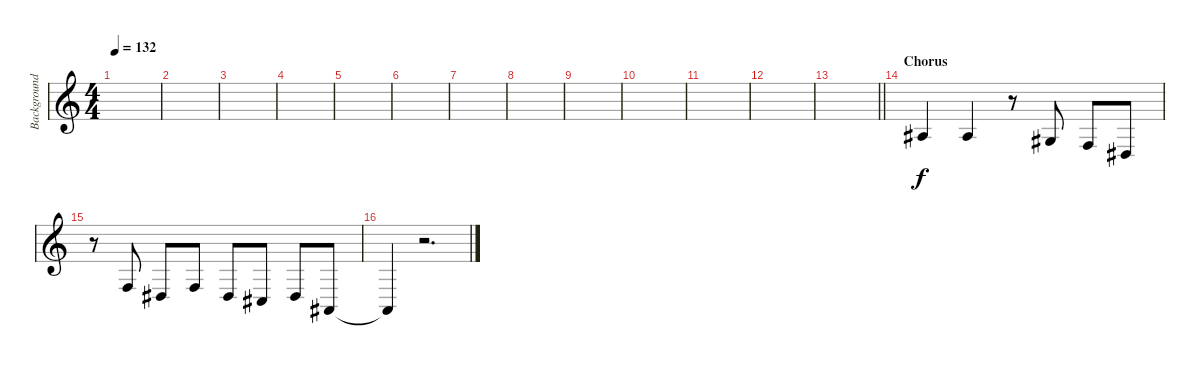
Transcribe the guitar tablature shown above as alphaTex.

\track ("Background Singers (Without Bon Scott)" "Background") {instrument lead2sawtooth}
\staff {score}
\tuning (E4 B3 G3 D3 A2 E2) {hide}
\ts (4 4)
\tempo 132
\clef g2
\ks c
|
|
|
|
|
|
|
|
|
|
|
|
\barLineRight lightlight
|
\section ("" "Chorus")
3.3.4 3.3.4 r.8 1.3.8 3.4.8 1.4.8 |
r.8 3.4.8 1.4.8 3.4.8 1.4.8 4.5.8 1.4.8 1.5.8 |
1.5{t}.4 r.2{d}
